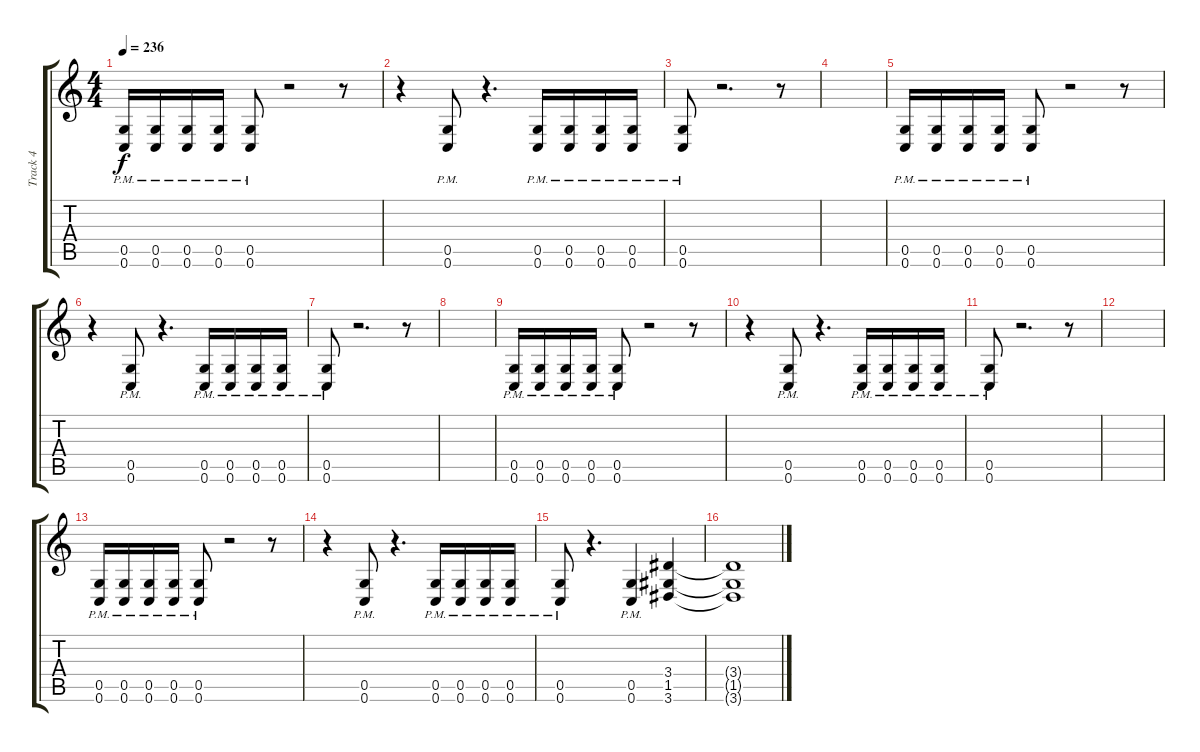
\track ("Track 4" "Track 4") {instrument distortionguitar}
\staff {score tabs}
\tuning (D4 A3 F3 C3 G2 C2) {hide}
\ts (4 4)
\tempo 236
\clef g2
\ks c
(0.5{pm} 0.6{pm}).16{dy f} (0.5{pm} 0.6{pm}).16 (0.5{pm} 0.6{pm}).16 (0.5{pm} 0.6{pm}).16 (0.5{pm} 0.6{pm}).8 r.2 r.8 |
r.4 (0.5{pm} 0.6{pm}).8 r.4{d} (0.5{pm} 0.6{pm}).16 (0.5{pm} 0.6{pm}).16 (0.5{pm} 0.6{pm}).16 (0.5{pm} 0.6{pm}).16 |
(0.5{pm} 0.6{pm}).8 r.2{d} r.8 |
|
(0.5{pm} 0.6{pm}).16 (0.5{pm} 0.6{pm}).16 (0.5{pm} 0.6{pm}).16 (0.5{pm} 0.6{pm}).16 (0.5{pm} 0.6{pm}).8 r.2 r.8 |
r.4 (0.5{pm} 0.6{pm}).8 r.4{d} (0.5{pm} 0.6{pm}).16 (0.5{pm} 0.6{pm}).16 (0.5{pm} 0.6{pm}).16 (0.5{pm} 0.6{pm}).16 |
(0.5{pm} 0.6{pm}).8 r.2{d} r.8 |
|
(0.5{pm} 0.6{pm}).16 (0.5{pm} 0.6{pm}).16 (0.5{pm} 0.6{pm}).16 (0.5{pm} 0.6{pm}).16 (0.5{pm} 0.6{pm}).8 r.2 r.8 |
r.4 (0.5{pm} 0.6{pm}).8 r.4{d} (0.5{pm} 0.6{pm}).16 (0.5{pm} 0.6{pm}).16 (0.5{pm} 0.6{pm}).16 (0.5{pm} 0.6{pm}).16 |
(0.5{pm} 0.6{pm}).8 r.2{d} r.8 |
|
(0.5{pm} 0.6{pm}).16 (0.5{pm} 0.6{pm}).16 (0.5{pm} 0.6{pm}).16 (0.5{pm} 0.6{pm}).16 (0.5{pm} 0.6{pm}).8 r.2 r.8 |
r.4 (0.5{pm} 0.6{pm}).8 r.4{d} (0.5{pm} 0.6{pm}).16 (0.5{pm} 0.6{pm}).16 (0.5{pm} 0.6{pm}).16 (0.5{pm} 0.6{pm}).16 |
(0.5{pm} 0.6{pm}).8 r.4{d} (0.5{pm} 0.6{pm}).4 (3.4 1.5 3.6).4 |
(3.4{t} 1.5{t} 3.6{t}).1
